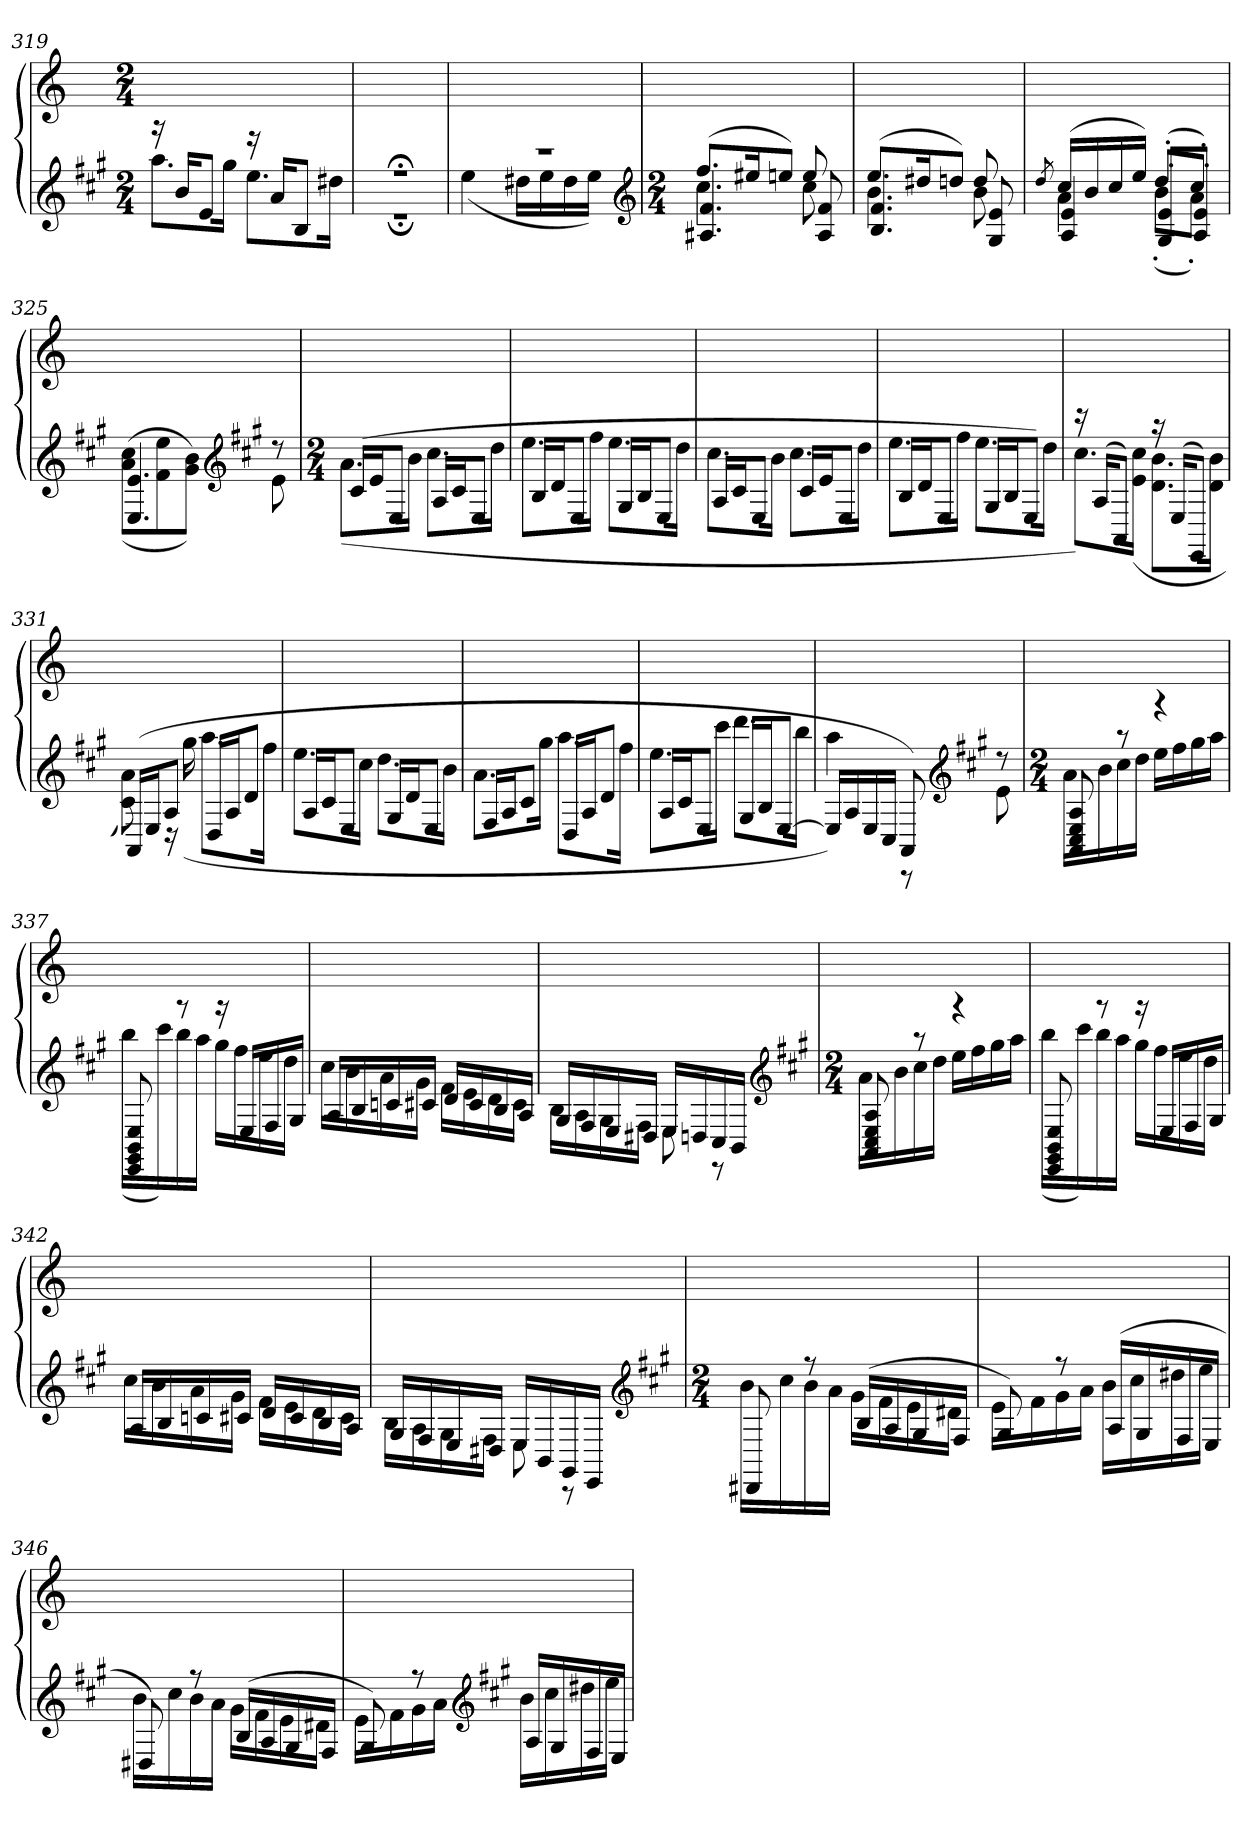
**kern	**kern
*part1	*part1
*staff2	*staff1
*clefG2	*clefG2
*k[f#c#g#]	*k[]
*A:	*a:
*M2/4	*M2/4
=319	=319
*^	*
16r	8.aaL	2ryy
16bKL	.	.
8eJ	.	.
.	16gg#Jk	.
16r	8.eeL	.
16aKL	.	.
8BJ	.	.
.	16dd#XJk	.
=320	=320	=320
2r;<	2r;<	2ryy
=321	=321	=321
2r	(4ee	2ryy
.	16dd#XLL	.
.	16ee	.
.	16dd#	.
.	16eeJJ)	.
*v	*v	*
*clefG2	*
*k[f#c#g#]	*
*A:	*
=322	=322
*M2/4	*
*^	*
*	*^	*
4.A#X 4.f#	4.cc#	(8.ff#L	2ryy
.	.	16ee#XK	.
.	.	8eenJ)	.
8A# 8f#	8cc#	8ee	.
=323	=323	=323	=323
4.B 4.f#	4.b	(8.eeL	2ryy
.	.	16dd#XK	.
.	.	8ddnJ)	.
8G# 8e	8b	8dd	.
=324	=324	=324	=324
.	.	8qdd	.
4A 4e	4a	(16cc#LL	2ryy
.	.	16b	.
.	.	16cc#	.
.	.	16eeJJ)	.
8G#' 8e'L	(8b'L	(8dd'L	.
8A' 8e'J	8a'J)	8cc#'J)	.
*	*v	*v	*
=325	=325	=325
4.E 4.e	(<(>8a 8cc#L	2ryy
.	8f# 8ee	.
.	8g# 8bJ))	.
*clefG2	*	*
*k[f#c#g#]	*	*
*A:	*	*
8r	8e	.
=326	=326	=326
*M2/4	*	*
(16c#LL	(8.aL	2ryy
16eJ	.	.
8EJ	.	.
.	16bJk	.
16ALL	8.cc#L	.
16c#J	.	.
8EJ	.	.
.	16ddJk	.
=327	=327	=327
16BLL	8.eeL	2ryy
16dJ	.	.
8EJ	.	.
.	16ff#Jk	.
16G#LL	8.eeL	.
16BJ	.	.
8EJ	.	.
.	16ddJk	.
=328	=328	=328
16ALL	8.cc#L	2ryy
16c#J	.	.
8EJ	.	.
.	16bJk	.
16c#LL	8.cc#L	.
16eJ	.	.
8EJ	.	.
.	16ddJk	.
=329	=329	=329
16BLL	8.eeL	2ryy
16dJ	.	.
8EJ	.	.
.	16ff#Jk	.
16G#LL	8.eeL	.
16BJ	.	.
8EJ)	.	.
.	16ddJk	.
=330	=330	=330
16r	8.cc#L)	2ryy
(16AKL	.	.
8AAJ)	.	.
.	(16e 16cc#Jk	.
16r	8.d 8.bL	.
(16EKL	.	.
8EEJ)	.	.
.	16d 16bJk	.
=331	=331	=331
(16AALL	8c# 8a)	2ryy
16EJ	.	.
8AJ	16r	.
.	(16gg#	.
16DLL	8.aaL	.
16AJ	.	.
8dJ	.	.
.	16ff#Jk	.
=332	=332	=332
16ALL	8.eeL	2ryy
16c#J	.	.
8EJ	.	.
.	16cc#Jk	.
16G#LL	8.ddL	.
16dJ	.	.
8EJ	.	.
.	16bJk	.
=333	=333	=333
16F#LL	8.aL	2ryy
16AJ	.	.
8c#J	.	.
.	16gg#Jk	.
16DLL	8.aaL	.
16AJ	.	.
8dJ	.	.
.	16ff#Jk	.
=334	=334	=334
16ALL	8.eeL	2ryy
16c#J	.	.
8EJ	.	.
.	16ccc#Jk	.
16G#LL	8.dddL	.
16BJ	.	.
[8EJ	.	.
.	16bbJk	.
=335	=335	=335
16ELL]	4aa)	2ryy
16A	.	.
16E	.	.
16C#JJ	.	.
8AA)	8r	.
*clefG2	*	*
*k[f#c#g#]	*	*
*A:	*	*
8r	8e	.
=336	=336	=336
*M2/4	*	*
8AA 8C# 8E 8A	16aLL	2ryy
.	16b	.
8r	16cc#	.
.	16ddJJ	.
4r	16eeLL	.
.	16ff#	.
.	16gg#	.
.	16aaJJ	.
=337	=337	=337
8EE 8GG# 8BB 8E	(16bbLL	2ryy
.	16ccc#)	.
8r	16bb	.
.	16aaJJ	.
16r	16gg#LL	.
16ELL	16ff#	.
16F#	16ee	.
16G#JJ	16ddJJ	.
=338	=338	=338
16ALL	16cc#LL	2ryy
16B	16b	.
16cn	16a	.
16c#XJJ	16g#JJ	.
16dLL	16f#LL	.
16c#	16e	.
16B	16d	.
16AJJ	16c#JJ	.
=339	=339	=339
16G#LL	16BLL	2ryy
16F#	16A	.
16E	16G#	.
16D#XJJ	16F#JJ	.
16ELL	8E	.
16Dn	.	.
16C#	8r	.
16BBJJ	.	.
*clefG2	*	*
*k[f#c#g#]	*	*
*A:	*	*
=340	=340	=340
*M2/4	*	*
8AA 8C# 8E 8A	16aLL	2ryy
.	16b	.
8r	16cc#	.
.	16ddJJ	.
4r	16eeLL	.
.	16ff#	.
.	16gg#	.
.	16aaJJ	.
=341	=341	=341
8EE 8GG# 8BB 8E	(16bbLL	2ryy
.	16ccc#)	.
8r	16bb	.
.	16aaJJ	.
16r	16gg#LL	.
16ELL	16ff#	.
16F#	16ee	.
16G#JJ	16ddJJ	.
=342	=342	=342
16ALL	16cc#LL	2ryy
16B	16b	.
16cn	16a	.
16c#XJJ	16g#JJ	.
16dLL	16f#LL	.
16c#	16e	.
16B	16d	.
16AJJ	16c#JJ	.
=343	=343	=343
16G#LL	16BLL	2ryy
16F#	16A	.
16E	16G#	.
16D#XJJ	16F#JJ	.
16ELL	8E	.
16BB	.	.
16GG#	8r	.
16EEJJ	.	.
*clefG2	*	*
*k[f#c#g#]	*	*
*A:	*	*
=344	=344	=344
*M2/4	*	*
8DD#X	16bLL	2ryy
.	16cc#	.
8r	16b	.
.	16aJJ	.
(16BLL	16g#LL	.
16A	16f#	.
16G#	16e	.
16F#JJ	16d#XJJ	.
=345	=345	=345
8G#)	16eLL	2ryy
.	16f#	.
8r	16g#	.
.	16aJJ	.
(16ALL	16bLL	.
16G#	16cc#	.
16F#	16dd#X	.
16EJJ	16eeJJ	.
=346	=346	=346
8D#X)	16bLL	2ryy
.	16cc#	.
8r	16b	.
.	16aJJ	.
(16BLL	16g#LL	.
16A	16f#	.
16G#	16e	.
16F#JJ	16d#XJJ	.
=347	=347	=347
8G#)	16eLL	2ryy
.	16f#	.
8r	16g#	.
.	16aJJ	.
*clefG2	*	*
*k[f#c#g#]	*	*
*A:	*	*
16ALL	16bLL	.
16G#	16cc#	.
16F#	16dd#X	.
16EJJ	16eeJJ	.
*v	*v	*
=	=
*-	*-
